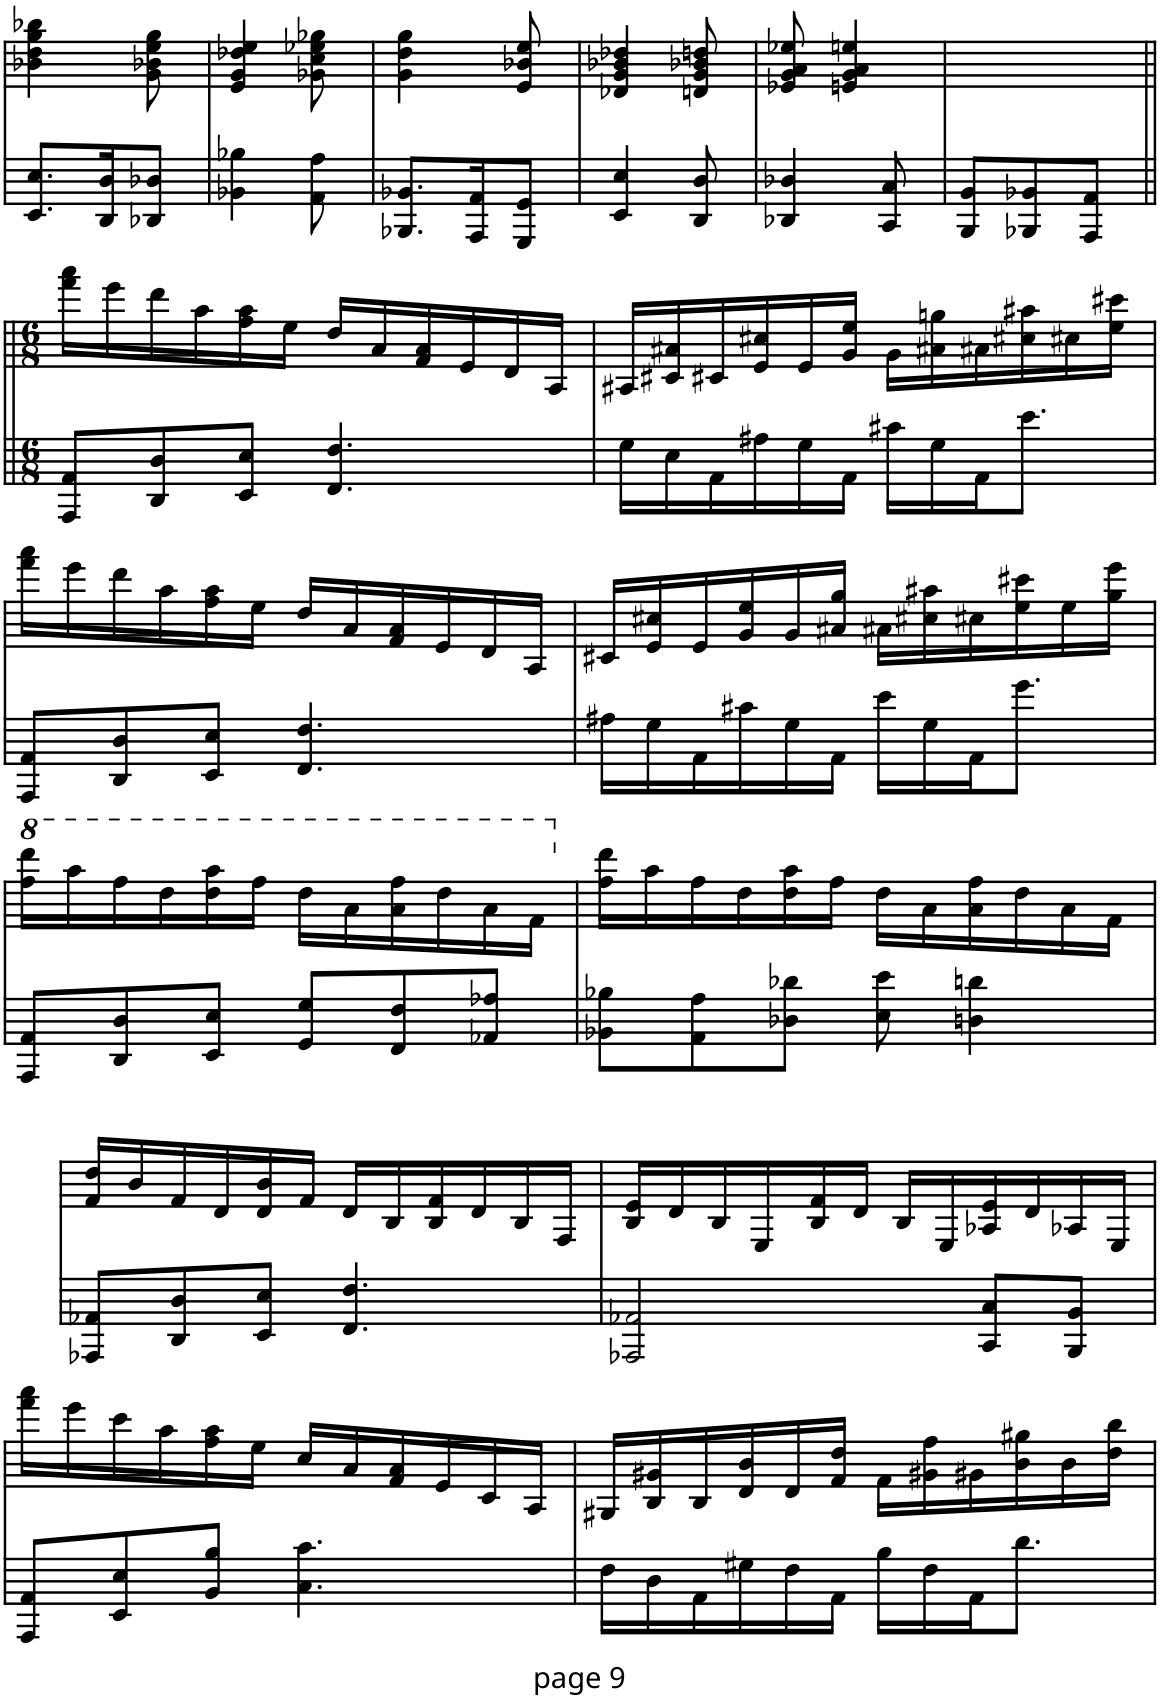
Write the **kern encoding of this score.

**kern	**kern
*part1	*part1
*staff2	*staff1
*I"Piano	*
*I'Pno.	*
!!LO:PB:g=z
*clefF4	*clefG2
*k[]	*k[]
*M3/8	*M3/8
=237	=237
8.EE/ 8.E/L	4b-X\ 4dd\ 4gg\ 4bb-X\
16DD/ 16D/K	.
8DD-X/ 8D-X/J	8g\ 8b-X\ 8ee\ 8gg\
=238	=238
4BB-X\ 4B-X\	4e/ 4g/ 4dd-X/ 4ee/
8AA\ 8A\	8g-X\ 8cc\ 8ee-X\ 8gg-X\
=239	=239
8.BBB-X/ 8.BB-X/L	4g\ 4dd\ 4gg\
16AAA/ 16AA/K	.
8GGG/ 8GG/J	8e/ 8b-X/ 8ee/
=240	=240
4EE/ 4E/	4d-X/ 4g/ 4b-X/ 4dd-X/
8DD/ 8D/	8dn/ 8g/ 8b-X/ 8ddn/
=241	=241
4DD-X/ 4D-X/	8e-X/ 8g/ 8a/ 8ee-X/
.	4en/ 4g/ 4a/ 4een/
8CC/ 8C/	.
=242	=242
8BBB/ 8BB/L	4.ryy
8BBB-X/ 8BB-X/	.
8AAA/ 8AA/J	.
!!LO:LB:g=z
=243||	=243||
*M6/8	*M6/8
8AAA/ 8AA/L	16fff\ 16aaa\LL
.	16eee\
8DD/ 8D/	16ddd\
.	16aa\
8EE/ 8E/J	16ff\ 16aa\
.	16ee\JJ
4.FF/ 4.F/	16dd/LL
.	16a/
.	16f/ 16a/
.	16e/
.	16d/
.	16A/JJ
=244	=244
16G\LL	16A#X/LL
16E\	16c#X/ 16a#X/
16AA\	16c#X/
16A#X\	16e/ 16cc#X/
16G\	16e/
16AA\JJ	16g/ 16ee/JJ
16c#X\LL	16g\LL
16G\	16a#X\ 16ggn\
16AA\J	16a#X\
8.e\J	16cc#X\ 16aa#X\
.	16cc#X\
.	16ee\ 16ccc#X\JJ
!!LO:LB:g=z
=245	=245
8AAA/ 8AA/L	16fff\ 16aaa\LL
.	16eee\
8DD/ 8D/	16ddd\
.	16aa\
8EE/ 8E/J	16ff\ 16aa\
.	16ee\JJ
4.FF/ 4.F/	16dd/LL
.	16a/
.	16f/ 16a/
.	16e/
.	16d/
.	16A/JJ
=246	=246
16A#X\LL	16c#X/LL
16G\	16e/ 16cc#X/
16AA\	16e/
16c#X\	16g/ 16ee/
16G\	16g/
16AA\JJ	16a#X/ 16gg/JJ
16e\LL	16a#X\LL
16G\	16cc#X\ 16aa#X\
16AA\J	16cc#X\
8.g\J	16ee\ 16ccc#X\
.	16ee\
.	16gg\ 16eee\JJ
!!LO:LB:g=z
=247	=247
*	*8va
8AAA/ 8AA/L	16fff\ 16dddd\LL
.	16aaa\
8DD/ 8D/	16fff\
.	16ddd\
8EE/ 8E/J	16ddd\ 16aaa\
.	16fff\JJ
8GG/ 8G/L	16ddd\LL
.	16aa\
8FF/ 8F/	16aa\ 16fff\
.	16ddd\
8AA-X/ 8A-X/J	16aa\
.	16ff\JJ
=248	=248
*	*X8va
8BB-X\ 8B-X\L	16ff\ 16ddd\LL
.	16aa\
8AA\ 8A\	16ff\
.	16dd\
8D-X\ 8d-X\J	16dd\ 16aa\
.	16ff\JJ
8E\ 8e\	16dd\LL
.	16a\
4Dn\ 4dn\	16a\ 16ff\
.	16dd\
.	16a\
.	16f\JJ
!!LO:LB:g=z
=249	=249
8AAA-X/ 8AA-X/L	16f/ 16dd/LL
.	16b/
8DD/ 8D/	16f/
.	16d/
8EE/ 8E/J	16d/ 16b/
.	16f/JJ
4.FF/ 4.F/	16d/LL
.	16B/
.	16B/ 16f/
.	16d/
.	16B/
.	16F/JJ
=250	=250
2AAA-X/ 2AA-X/	16B/ 16e/LL
.	16d/
.	16B/
.	16E/
.	16B/ 16f/
.	16d/JJ
.	16B/LL
.	16E/
8CC/ 8C/L	16A-X/ 16e/
.	16d/
8BBB/ 8BB/J	16A-X/
.	16E/JJ
!!LO:LB:g=z
=251	=251
8AAA/ 8AA/L	16fff\ 16aaa\LL
.	16eee\
8EE/ 8E/	16ccc\
.	16aa\
8BB/ 8B/J	16ff\ 16aa\
.	16ee\JJ
4.C\ 4.c\	16cc/LL
.	16a/
.	16f/ 16a/
.	16e/
.	16c/
.	16A/JJ
=252	=252
16F\LL	16G#X/LL
16D\	16B/ 16g#X/
16AA\	16B/
16G#X\	16d/ 16b/
16F\	16d/
16AA\JJ	16f/ 16dd/JJ
16B\LL	16f\LL
16F\	16g#X\ 16ff\
16AA\J	16g#X\
8.d\J	16b\ 16gg#X\
.	16b\
.	16dd\ 16bb\JJ
=	=
*-	*-
